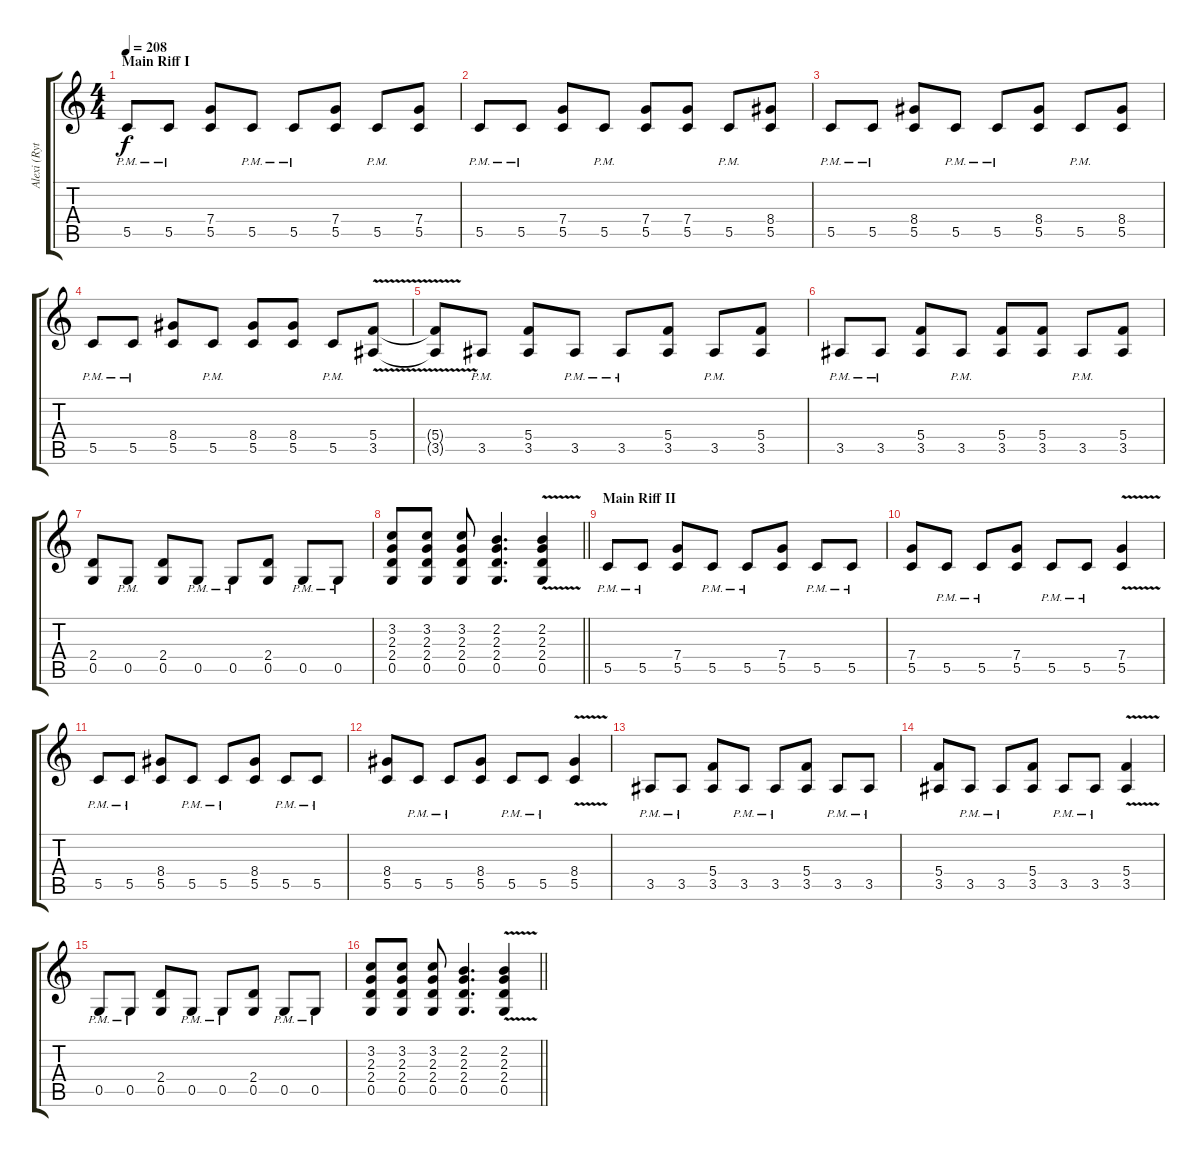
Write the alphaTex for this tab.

\track ("Alexi (Rythm Guitar)" "Alexi (Ryt") {instrument distortionguitar}
\staff {score tabs}
\tuning (D4 A3 F3 C3 G2 C2) {hide}
\ts (4 4)
\section ("" "Main Riff I")
\tempo 208
\clef g2
\ks c
5.5{pm}.8{dy f} 5.5{pm}.8 (7.4 5.5).8 5.5{pm}.8 5.5{pm}.8 (7.4 5.5).8 5.5{pm}.8 (7.4 5.5).8 |
5.5{pm}.8 5.5{pm}.8 (7.4 5.5).8 5.5{pm}.8 (7.4 5.5).8 (7.4 5.5).8 5.5{pm}.8 (8.4 5.5).8 |
5.5{pm}.8 5.5{pm}.8 (8.4 5.5).8 5.5{pm}.8 5.5{pm}.8 (8.4 5.5).8 5.5{pm}.8 (8.4 5.5).8 |
5.5{pm}.8 5.5{pm}.8 (8.4 5.5).8 5.5{pm}.8 (8.4 5.5).8 (8.4 5.5).8 5.5{pm}.8 (5.4{v} 3.5{v}).8 |
(5.4{t} 3.5{t}).8 3.5{pm}.8 (5.4 3.5).8 3.5{pm}.8 3.5{pm}.8 (5.4 3.5).8 3.5{pm}.8 (5.4 3.5).8 |
3.5{pm}.8 3.5{pm}.8 (5.4 3.5).8 3.5{pm}.8 (5.4 3.5).8 (5.4 3.5).8 3.5{pm}.8 (5.4 3.5).8 |
(2.4 0.5).8 0.5{pm}.8 (2.4 0.5).8 0.5{pm}.8 0.5{pm}.8 (2.4 0.5).8 0.5{pm}.8 0.5{pm}.8 |
\barLineRight lightlight
(3.2 2.3 2.4 0.5).8 (3.2 2.3 2.4 0.5).8 (3.2 2.3 2.4 0.5).8 (2.2 2.3 2.4 0.5).4{d} (2.2{v} 2.3{v} 2.4{v} 0.5).4 |
\section ("" "Main Riff II")
5.5{pm}.8 5.5{pm}.8 (7.4 5.5).8 5.5{pm}.8 5.5{pm}.8 (7.4 5.5).8 5.5{pm}.8 5.5{pm}.8 |
(7.4 5.5).8 5.5{pm}.8 5.5{pm}.8 (7.4 5.5).8 5.5{pm}.8 5.5{pm}.8 (7.4{v} 5.5{v}).4 |
5.5{pm}.8 5.5{pm}.8 (8.4 5.5).8 5.5{pm}.8 5.5{pm}.8 (8.4 5.5).8 5.5{pm}.8 5.5{pm}.8 |
(8.4 5.5).8 5.5{pm}.8 5.5{pm}.8 (8.4 5.5).8 5.5{pm}.8 5.5{pm}.8 (8.4{v} 5.5{v}).4 |
3.5{pm}.8 3.5{pm}.8 (5.4 3.5).8 3.5{pm}.8 3.5{pm}.8 (5.4 3.5).8 3.5{pm}.8 3.5{pm}.8 |
(5.4 3.5).8 3.5{pm}.8 3.5{pm}.8 (5.4 3.5).8 3.5{pm}.8 3.5{pm}.8 (5.4{v} 3.5{v}).4 |
0.5{pm}.8 0.5{pm}.8 (2.4 0.5).8 0.5{pm}.8 0.5{pm}.8 (2.4 0.5).8 0.5{pm}.8 0.5{pm}.8 |
\barLineRight lightlight
(3.2 2.3 2.4 0.5).8 (3.2 2.3 2.4 0.5).8 (3.2 2.3 2.4 0.5).8 (2.2 2.3 2.4 0.5).4{d} (2.2{v} 2.3{v} 2.4{v} 0.5).4
